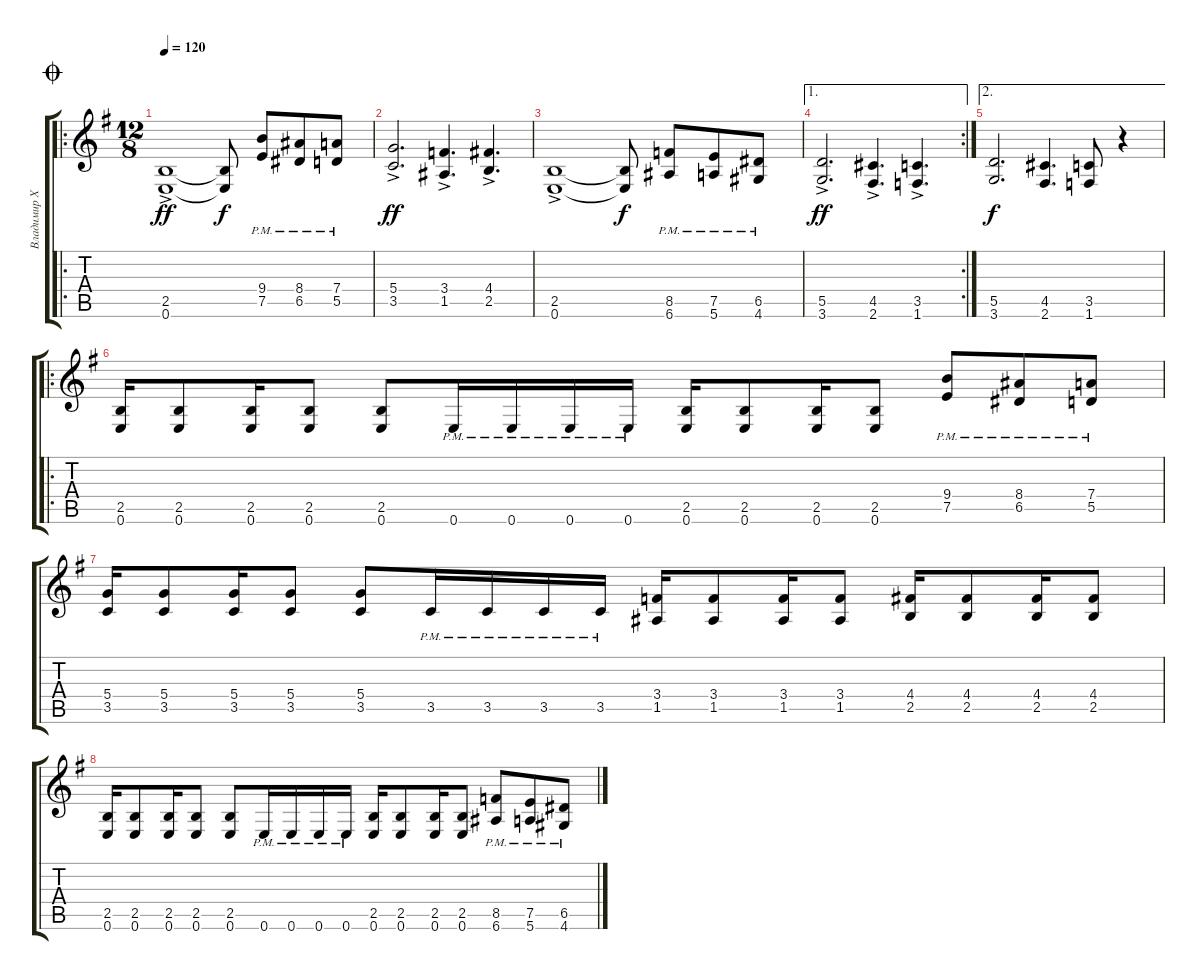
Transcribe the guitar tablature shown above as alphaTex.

\track ("Владимир Холстинин" "Владимир Х") {instrument distortionguitar}
\staff {score tabs}
\tuning (E4 B3 G3 D3 A2 E2) {hide}
\ro
\ts (12 8)
\jump coda
\tempo 120
\clef g2
\ks g
(2.5{ac} 0.6{ac}).1{dy ff} (2.5{t} 0.6{t}).8{dy f} (9.4{pm} 7.5{pm}).8 (8.4{pm} 6.5{pm}).8 (7.4{pm} 5.5{pm}).8 |
(5.4{ac} 3.5{ac}).2{d dy ff} (3.4{ac} 1.5{ac}).4{d} (4.4{ac} 2.5{ac}).4{d} |
(2.5{ac} 0.6{ac}).1 (2.5{t} 0.6{t}).8{dy f} (8.5{pm} 6.6{pm}).8 (7.5{pm} 5.6{pm}).8 (6.5{pm} 4.6{pm}).8 |
\ae 1
\rc 2
(5.5{ac} 3.6{ac}).2{d dy ff} (4.5{ac} 2.6{ac}).4{d} (3.5{ac} 1.6{ac}).4{d} |
\ae 2
(5.5 3.6).2{d dy f} (4.5 2.6).4{d} (3.5 1.6).8 r.4 |
\ro
(2.5 0.6).16 (2.5 0.6).8 (2.5 0.6).16 (2.5 0.6).8 (2.5 0.6).8 0.6{pm}.16 0.6{pm}.16 0.6{pm}.16 0.6{pm}.16 (2.5 0.6).16 (2.5 0.6).8 (2.5 0.6).16 (2.5 0.6).8 (9.4{pm} 7.5{pm}).8 (8.4{pm} 6.5{pm}).8 (7.4{pm} 5.5{pm}).8 |
(5.4 3.5).16 (5.4 3.5).8 (5.4 3.5).16 (5.4 3.5).8 (5.4 3.5).8 3.5{pm}.16 3.5{pm}.16 3.5{pm}.16 3.5{pm}.16 (3.4 1.5).16 (3.4 1.5).8 (3.4 1.5).16 (3.4 1.5).8 (4.4 2.5).16 (4.4 2.5).8 (4.4 2.5).16 (4.4 2.5).8 |
(2.5 0.6).16 (2.5 0.6).8 (2.5 0.6).16 (2.5 0.6).8 (2.5 0.6).8 0.6{pm}.16 0.6{pm}.16 0.6{pm}.16 0.6{pm}.16 (2.5 0.6).16 (2.5 0.6).8 (2.5 0.6).16 (2.5 0.6).8 (8.5{pm} 6.6{pm}).8 (7.5{pm} 5.6{pm}).8 (6.5{pm} 4.6{pm}).8
